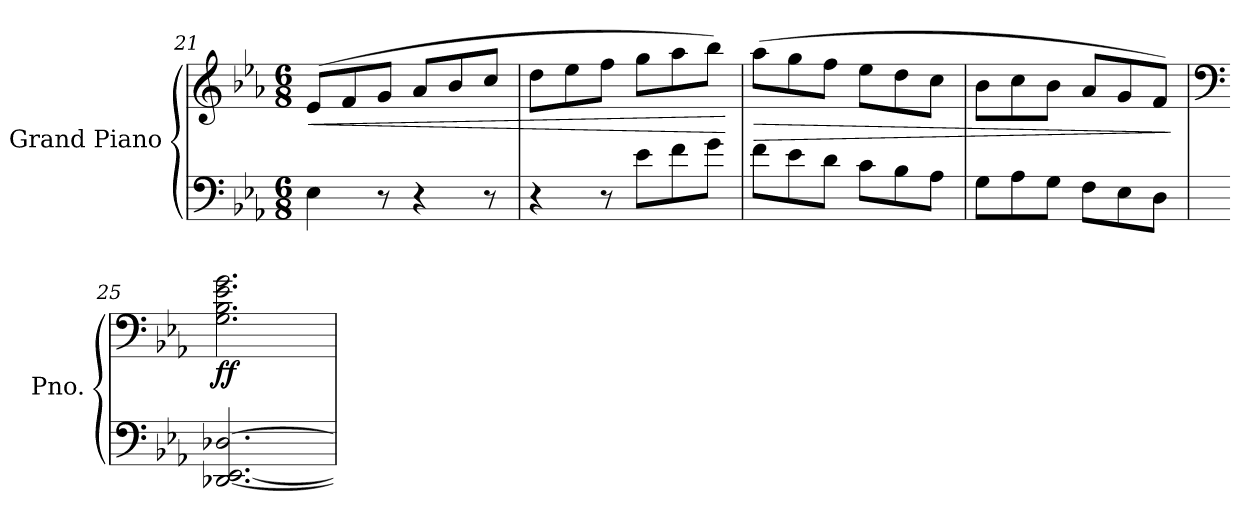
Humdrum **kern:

**kern	**kern	**dynam
*part1	*part1	*part1
*staff2	*staff1	*staff1/2
*I"Grand Piano	*	*
*I'Pno.	*	*
*clefF4	*clefG2	*
*k[b-e-a-]	*k[b-e-a-]	*
*M6/8	*M6/8	*
=21	=21	=21
!	!	!LO:HP:b
4E-\	(8e-/L	<
.	8f/	.
8r	8g/J	.
4r	8a-/L	.
.	8b-/	.
8r	8cc/J	.
!!LO:LB:g=z
=22	=22	=22
4r	8dd\L	.
.	8ee-\	.
8r	8ff\J	.
8e-\L	8gg\L	.
8f\	8aa-\	.
8g\J	8bb-\J)	.
.	.	[
=23	=23	=23
!	!	!LO:HP:b
8f\L	(8aa-\L	>
8e-\	8gg\	.
8d\J	8ff\J	.
8c\L	8ee-\L	.
8B-\	8dd\	.
8A-\J	8cc\J	.
=24	=24	=24
8G\L	8b-\L	.
8A-\	8cc\	.
8G\J	8b-\J	.
8F\L	8a-/L	.
8E-\	8g/	.
8D\J	8f/J)	.
.	.	]
=25	=25	=25
*	*clefF4	*
!	!	!LO:DY:b
[2.DD-X/ [2.EE-/ [2.D-X/	2.G\ 2.B-\ 2.e-\ 2.g\	ff
=	=	=
*-	*-	*-
